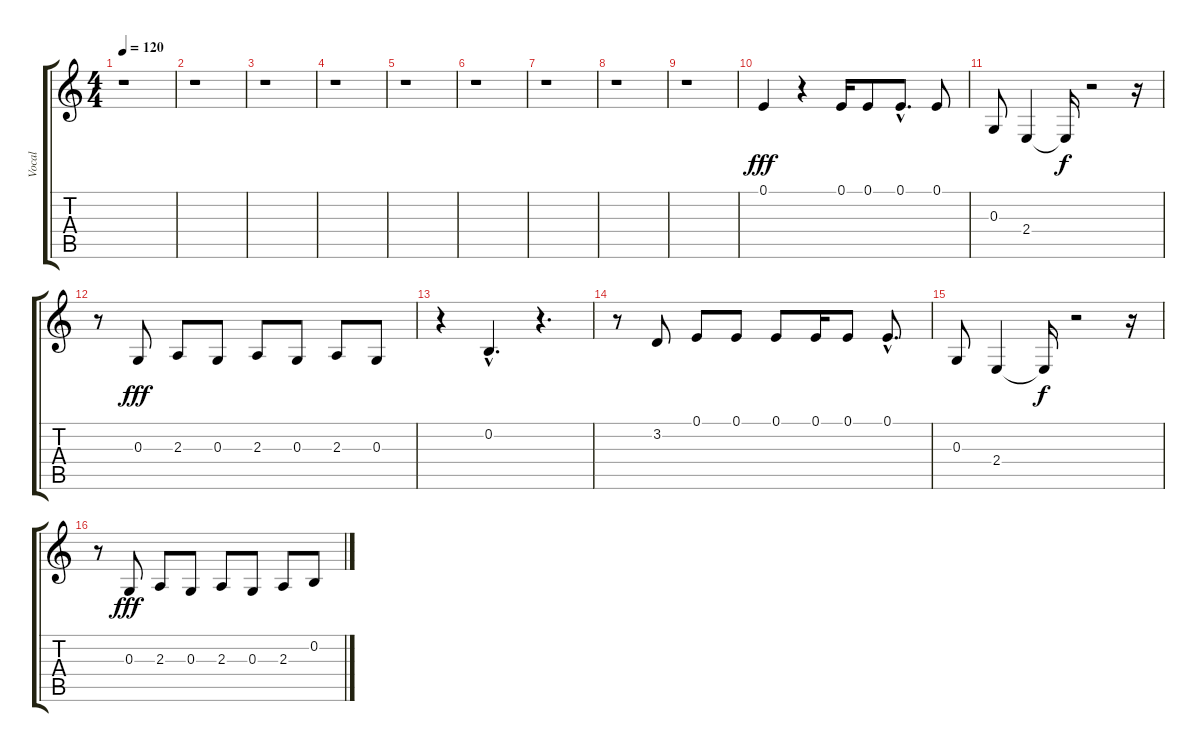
\track ("Vocal " "Vocal ") {instrument oboe}
\staff {score tabs}
\tuning (E4 B3 G3 D3 A2 E2) {hide}
\ts (4 4)
\tempo 120
\clef g2
\ks c
r.1{dy fff instrument oboe} |
r.1 |
r.1 |
r.1 |
r.1 |
r.1 |
r.1 |
r.1 |
r.1 |
0.1.4 r.4 0.1.16 0.1.8 0.1{hac}.8{d} 0.1.8 |
0.3.8 2.4.4 2.4{t}.16{dy f} r.2 r.16 |
r.8 0.3.8{dy fff} 2.3.8 0.3.8 2.3.8 0.3.8 2.3.8 0.3.8 |
r.4 0.2{hac}.4{d} r.4{d} |
r.8 3.2.8 0.1.8 0.1.8 0.1.8 0.1.16 0.1.8 0.1{hac}.8{d} |
0.3.8 2.4.4 2.4{t}.16{dy f} r.2 r.16 |
r.8 0.3.8{dy fff} 2.3.8 0.3.8 2.3.8 0.3.8 2.3.8 0.2.8
